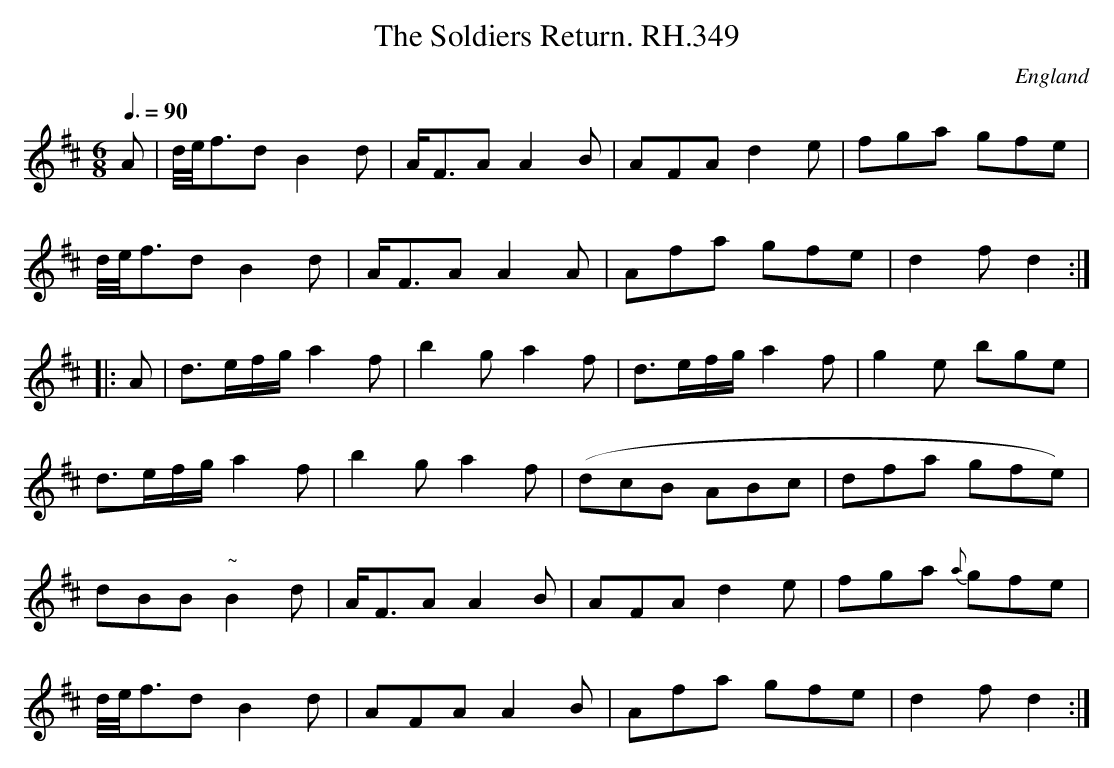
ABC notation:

X:1
T:Soldiers Return. RH.349, The
O:England
M:6/8
L:1/16
Q:3/8=90
K:D
A2|d/e/f3d2 B4d2|AF3A2 A4B2|\
A2F2A2 d4e2|f2g2a2 g2f2e2|
d/e/f3d2 B4d2|AF3A2 A4A2|\
A2f2a2 g2f2e2|d4f2 d4:|
|:A2|d3efg a4f2|b4g2 a4f2|\
d3efg a4f2|g4e2 b2g2e2|
d3efg a4f2|b4g2 a4f2|\
(d2c2B2 A2B2c2|d2f2a2 g2f2e2)|
d2B2B2 "~"B4d2|AF3">"A2 A4">"B2|\
A2">"F2A2 d4e2|f2">"g2a2 {a}g2">"f2e2|
d/e/f3d2 B4d2|A2">"F2A2 A4">"B2|\
A2">"f2a2 g2f2e2|d4f2 d4:|
